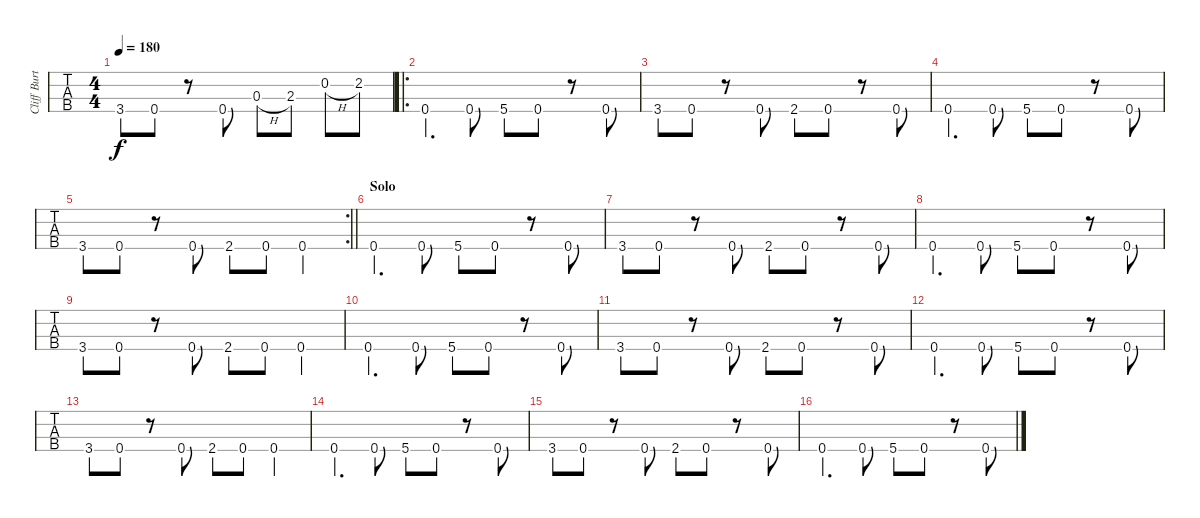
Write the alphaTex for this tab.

\track ("Cliff Burton" "Cliff Burt") {instrument electricbassfinger}
\staff {tabs}
\tuning (G2 D2 A1 E1) {hide}
\ts (4 4)
\tempo 180
\clef f4
\ks c
3.4.8{dy f} 0.4.8 r.8 0.4.8 0.3{h}.8 2.3.8 0.2{h}.8 2.2.8 |
\ro
0.4.4{d} 0.4.8 5.4.8 0.4.8 r.8 0.4.8 |
3.4.8 0.4.8 r.8 0.4.8 2.4.8 0.4.8 r.8 0.4.8 |
0.4.4{d} 0.4.8 5.4.8 0.4.8 r.8 0.4.8 |
\rc 2
\barLineRight lightlight
3.4.8 0.4.8 r.8 0.4.8 2.4.8 0.4.8 0.4.4 |
\section ("" "Solo")
0.4.4{d} 0.4.8 5.4.8 0.4.8 r.8 0.4.8 |
3.4.8 0.4.8 r.8 0.4.8 2.4.8 0.4.8 r.8 0.4.8 |
0.4.4{d} 0.4.8 5.4.8 0.4.8 r.8 0.4.8 |
3.4.8 0.4.8 r.8 0.4.8 2.4.8 0.4.8 0.4.4 |
0.4.4{d} 0.4.8 5.4.8 0.4.8 r.8 0.4.8 |
3.4.8 0.4.8 r.8 0.4.8 2.4.8 0.4.8 r.8 0.4.8 |
0.4.4{d} 0.4.8 5.4.8 0.4.8 r.8 0.4.8 |
3.4.8 0.4.8 r.8 0.4.8 2.4.8 0.4.8 0.4.4 |
0.4.4{d} 0.4.8 5.4.8 0.4.8 r.8 0.4.8 |
3.4.8 0.4.8 r.8 0.4.8 2.4.8 0.4.8 r.8 0.4.8 |
0.4.4{d} 0.4.8 5.4.8 0.4.8 r.8 0.4.8
